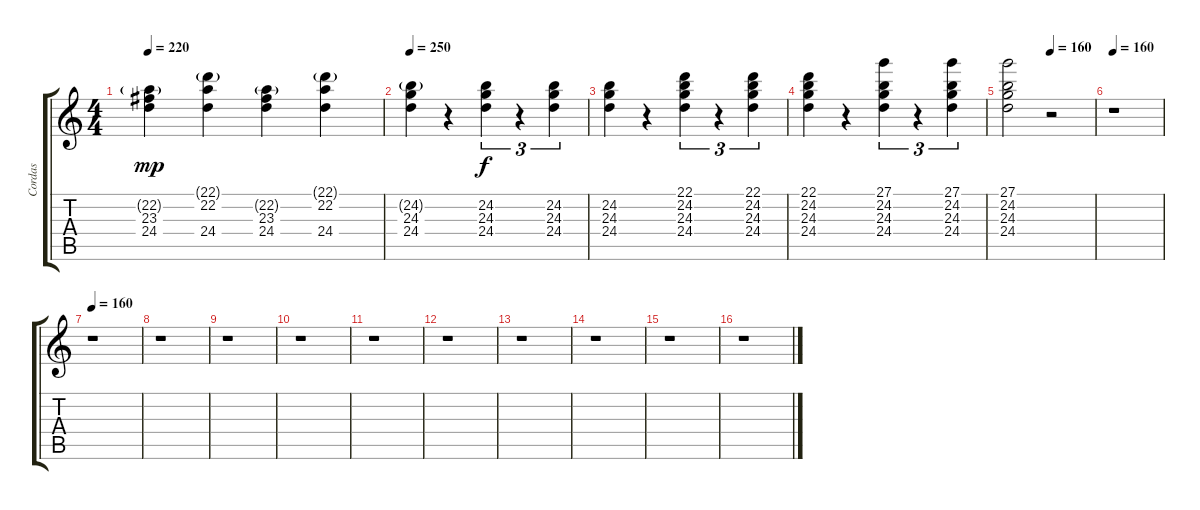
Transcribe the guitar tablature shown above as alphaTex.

\track ("Cordas" "Cordas") {instrument stringensemble1}
\staff {score tabs}
\tuning (E4 B3 G3 D3 A2 E2) {hide}
\ts (4 4)
\tempo 220
\clef g2
\ks c
(22.2{g} 23.3 24.4).4{dy mp} (22.1{g} 22.2 24.4).4 (22.2{g} 23.3 24.4).4 (22.1{g} 22.2 24.4).4 |
\tempo 250
(24.2{g} 24.3 24.4).4 r.4 (24.2 24.3 24.4).4{tu (3 2) dy f} r.4{tu (3 2)} (24.2 24.3 24.4).4{tu (3 2)} |
(24.2 24.3 24.4).4 r.4 (22.1 24.2 24.3 24.4).4{tu (3 2)} r.4{tu (3 2)} (22.1 24.2 24.3 24.4).4{tu (3 2)} |
(22.1 24.2 24.3 24.4).4 r.4 (27.1 24.2 24.3 24.4).4{tu (3 2)} r.4{tu (3 2)} (27.1 24.2 24.3 24.4).4{tu (3 2)} |
\tempo (160 0.5)
(27.1 24.2 24.3 24.4).2 r.2 |
\tempo 160
r.1 |
\tempo 160
r.1 |
r.1 |
r.1 |
r.1 |
r.1 |
r.1 |
r.1 |
r.1 |
r.1 |
r.1
